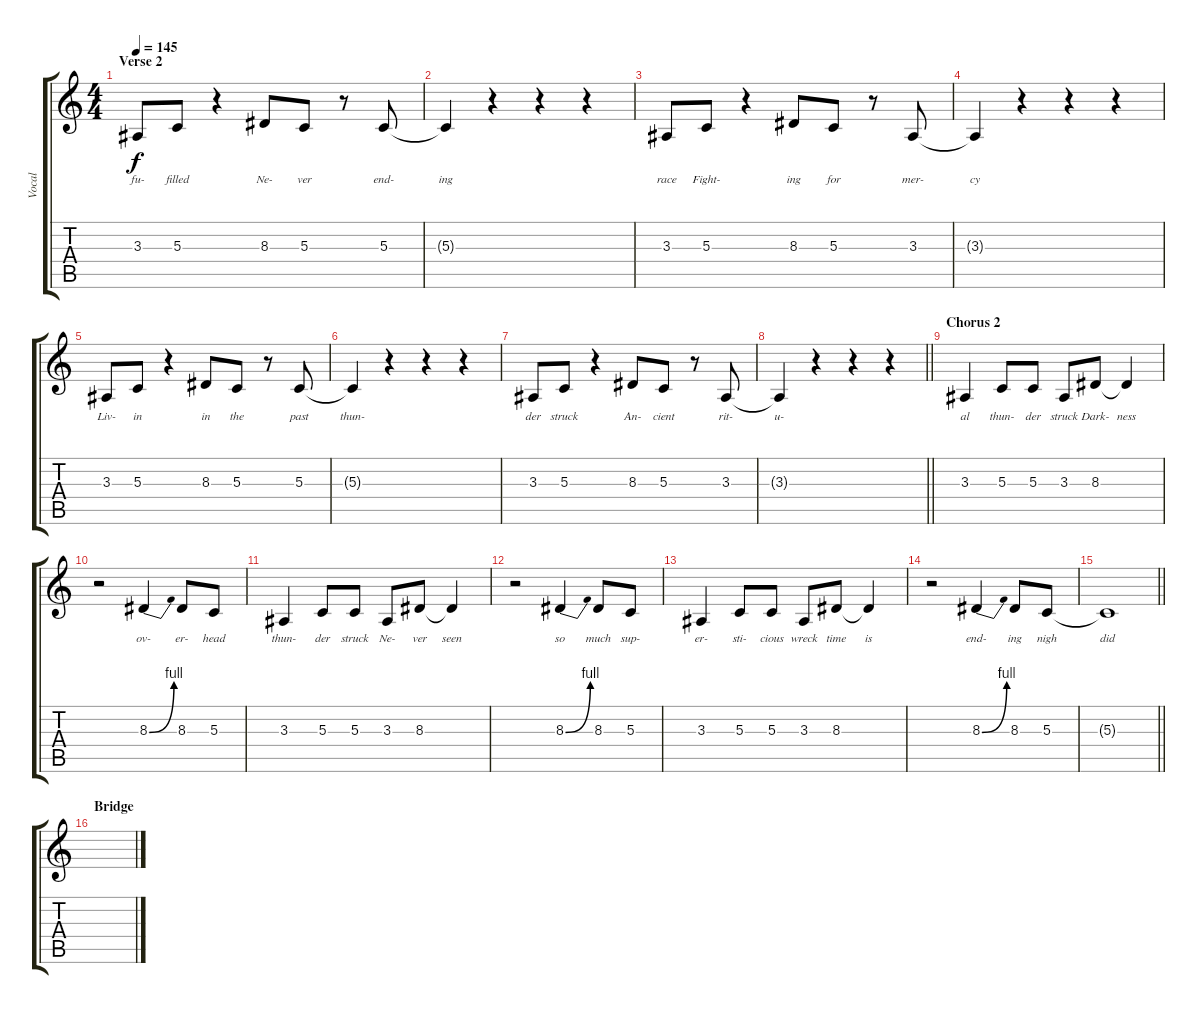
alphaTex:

\track ("Vocal" "Vocal") {instrument lead8bassandlead}
\staff {score tabs}
\tuning (E4 B3 G3 D3 A2 E2) {hide}
\ts (4 4)
\section ("" "Verse 2")
\tempo 145
\clef g2
\ks c
3.3.8{lyrics (0 "fu-") lyrics (1 "") lyrics (2 "") lyrics (3 "") lyrics (4 "") dy f} 5.3.8{lyrics (0 "filled") lyrics (1 "") lyrics (2 "") lyrics (3 "") lyrics (4 "")} r.4 8.3.8{lyrics (0 "Ne-") lyrics (1 "") lyrics (2 "") lyrics (3 "") lyrics (4 "")} 5.3.8{lyrics (0 "ver") lyrics (1 "") lyrics (2 "") lyrics (3 "") lyrics (4 "")} r.8 5.3.8{lyrics (0 "end-") lyrics (1 "") lyrics (2 "") lyrics (3 "") lyrics (4 "")} |
5.3{t}.4{lyrics (0 "ing") lyrics (1 "") lyrics (2 "") lyrics (3 "") lyrics (4 "")} r.4 r.4 r.4 |
3.3.8{lyrics (0 "race") lyrics (1 "") lyrics (2 "") lyrics (3 "") lyrics (4 "")} 5.3.8{lyrics (0 "Fight-") lyrics (1 "") lyrics (2 "") lyrics (3 "") lyrics (4 "")} r.4 8.3.8{lyrics (0 "ing") lyrics (1 "") lyrics (2 "") lyrics (3 "") lyrics (4 "")} 5.3.8{lyrics (0 "for") lyrics (1 "") lyrics (2 "") lyrics (3 "") lyrics (4 "")} r.8 3.3.8{lyrics (0 "mer-") lyrics (1 "") lyrics (2 "") lyrics (3 "") lyrics (4 "")} |
3.3{t}.4{lyrics (0 "cy") lyrics (1 "") lyrics (2 "") lyrics (3 "") lyrics (4 "")} r.4 r.4 r.4 |
3.3.8{lyrics (0 "Liv-") lyrics (1 "") lyrics (2 "") lyrics (3 "") lyrics (4 "")} 5.3.8{lyrics (0 "in") lyrics (1 "") lyrics (2 "") lyrics (3 "") lyrics (4 "")} r.4 8.3.8{lyrics (0 "in") lyrics (1 "") lyrics (2 "") lyrics (3 "") lyrics (4 "")} 5.3.8{lyrics (0 "the") lyrics (1 "") lyrics (2 "") lyrics (3 "") lyrics (4 "")} r.8 5.3.8{lyrics (0 "past") lyrics (1 "") lyrics (2 "") lyrics (3 "") lyrics (4 "")} |
5.3{t}.4{lyrics (0 "thun-") lyrics (1 "") lyrics (2 "") lyrics (3 "") lyrics (4 "")} r.4 r.4 r.4 |
3.3.8{lyrics (0 "der") lyrics (1 "") lyrics (2 "") lyrics (3 "") lyrics (4 "")} 5.3.8{lyrics (0 "struck") lyrics (1 "") lyrics (2 "") lyrics (3 "") lyrics (4 "")} r.4 8.3.8{lyrics (0 "An-") lyrics (1 "") lyrics (2 "") lyrics (3 "") lyrics (4 "")} 5.3.8{lyrics (0 "cient") lyrics (1 "") lyrics (2 "") lyrics (3 "") lyrics (4 "")} r.8 3.3.8{lyrics (0 "rit-") lyrics (1 "") lyrics (2 "") lyrics (3 "") lyrics (4 "")} |
\barLineRight lightlight
3.3{t}.4{lyrics (0 "u-") lyrics (1 "") lyrics (2 "") lyrics (3 "") lyrics (4 "")} r.4 r.4 r.4 |
\section ("" "Chorus 2")
3.3.4{lyrics (0 "al") lyrics (1 "") lyrics (2 "") lyrics (3 "") lyrics (4 "")} 5.3.8{lyrics (0 "thun-") lyrics (1 "") lyrics (2 "") lyrics (3 "") lyrics (4 "")} 5.3.8{lyrics (0 "der") lyrics (1 "") lyrics (2 "") lyrics (3 "") lyrics (4 "")} 3.3.8{lyrics (0 "struck") lyrics (1 "") lyrics (2 "") lyrics (3 "") lyrics (4 "")} 8.3.8{lyrics (0 "Dark-") lyrics (1 "") lyrics (2 "") lyrics (3 "") lyrics (4 "")} 8.3{t}.4{lyrics (0 "ness") lyrics (1 "") lyrics (2 "") lyrics (3 "") lyrics (4 "")} |
r.2 8.3{be (bend 0 0 60 4)}.4{lyrics (0 "ov-") lyrics (1 "") lyrics (2 "") lyrics (3 "") lyrics (4 "")} 8.3.8{lyrics (0 "er-") lyrics (1 "") lyrics (2 "") lyrics (3 "") lyrics (4 "")} 5.3.8{lyrics (0 "head") lyrics (1 "") lyrics (2 "") lyrics (3 "") lyrics (4 "")} |
3.3.4{lyrics (0 "thun-") lyrics (1 "") lyrics (2 "") lyrics (3 "") lyrics (4 "")} 5.3.8{lyrics (0 "der") lyrics (1 "") lyrics (2 "") lyrics (3 "") lyrics (4 "")} 5.3.8{lyrics (0 "struck") lyrics (1 "") lyrics (2 "") lyrics (3 "") lyrics (4 "")} 3.3.8{lyrics (0 "Ne-") lyrics (1 "") lyrics (2 "") lyrics (3 "") lyrics (4 "")} 8.3.8{lyrics (0 "ver") lyrics (1 "") lyrics (2 "") lyrics (3 "") lyrics (4 "")} 8.3{t}.4{lyrics (0 "seen") lyrics (1 "") lyrics (2 "") lyrics (3 "") lyrics (4 "")} |
r.2 8.3{be (bend 0 0 60 4)}.4{lyrics (0 "so") lyrics (1 "") lyrics (2 "") lyrics (3 "") lyrics (4 "")} 8.3.8{lyrics (0 "much") lyrics (1 "") lyrics (2 "") lyrics (3 "") lyrics (4 "")} 5.3.8{lyrics (0 "sup-") lyrics (1 "") lyrics (2 "") lyrics (3 "") lyrics (4 "")} |
3.3.4{lyrics (0 "er-") lyrics (1 "") lyrics (2 "") lyrics (3 "") lyrics (4 "")} 5.3.8{lyrics (0 "sti-") lyrics (1 "") lyrics (2 "") lyrics (3 "") lyrics (4 "")} 5.3.8{lyrics (0 "cious") lyrics (1 "") lyrics (2 "") lyrics (3 "") lyrics (4 "")} 3.3.8{lyrics (0 "wreck") lyrics (1 "") lyrics (2 "") lyrics (3 "") lyrics (4 "")} 8.3.8{lyrics (0 "time") lyrics (1 "") lyrics (2 "") lyrics (3 "") lyrics (4 "")} 8.3{t}.4{lyrics (0 "is") lyrics (1 "") lyrics (2 "") lyrics (3 "") lyrics (4 "")} |
r.2 8.3{be (bend 0 0 60 4)}.4{lyrics (0 "end-") lyrics (1 "") lyrics (2 "") lyrics (3 "") lyrics (4 "")} 8.3.8{lyrics (0 "ing") lyrics (1 "") lyrics (2 "") lyrics (3 "") lyrics (4 "")} 5.3.8{lyrics (0 "nigh") lyrics (1 "") lyrics (2 "") lyrics (3 "") lyrics (4 "")} |
\barLineRight lightlight
5.3{t}.1{lyrics (0 "did") lyrics (1 "") lyrics (2 "") lyrics (3 "") lyrics (4 "")} |
\section ("" "Bridge")
